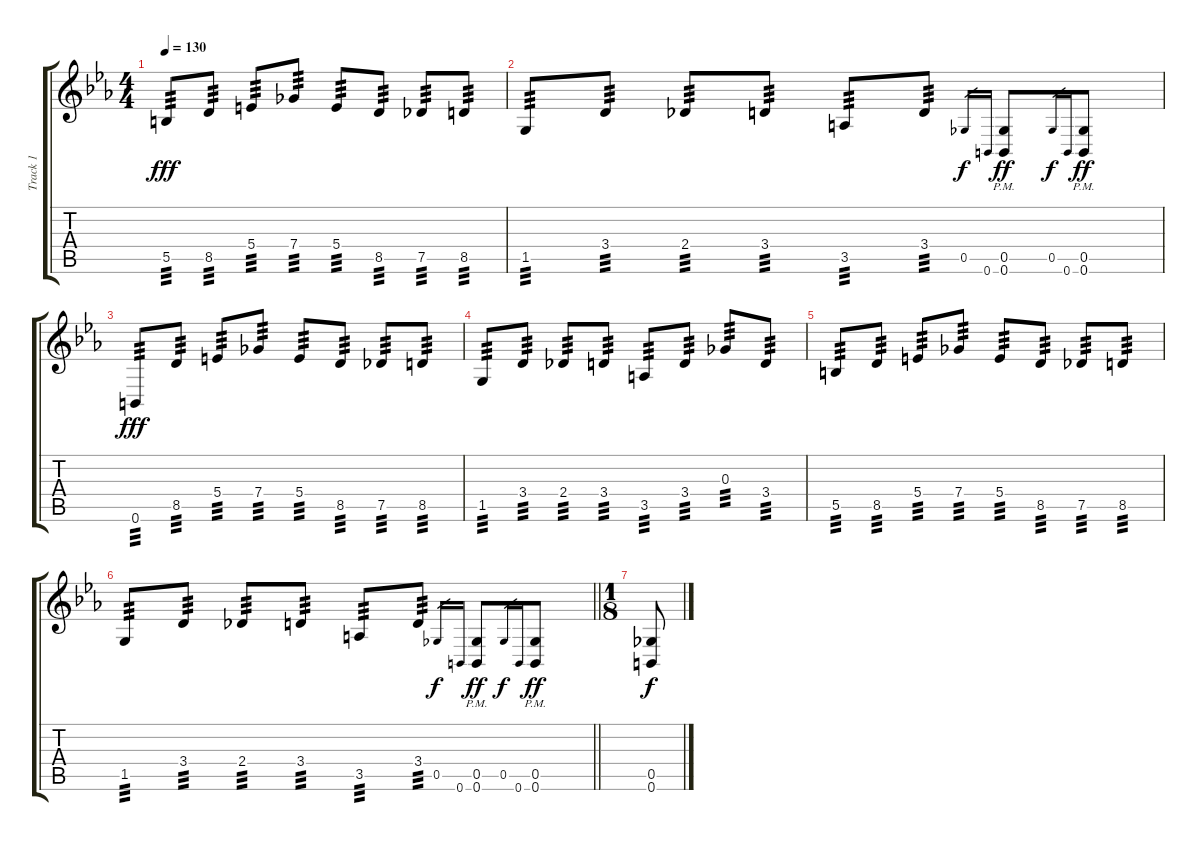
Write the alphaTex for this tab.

\track ("Track 1" "Track 1") {instrument distortionguitar}
\staff {score tabs}
\tuning (E4 B3 Gb3 B2 Gb2 B1) {hide}
\ts (4 4)
\tempo 130
\clef g2
\ks eb
5.5.8{tp 3 dy fff} 8.5.8{tp 3} 5.4.8{tp 3} 7.4.8{tp 3} 5.4.8{tp 3} 8.5.8{tp 3} 7.5.8{tp 3} 8.5.8{tp 3} |
1.5.8{tp 3} 3.4.8{tp 3} 2.4.8{tp 3} 3.4.8{tp 3} 3.5.8{tp 3} 3.4.8{tp 3} 0.5.16{gr dy f} 0.6.16{gr} (0.5{pm} 0.6{pm}).8{dy ff} 0.5.16{gr dy f} 0.6.16{gr} (0.5{pm} 0.6{pm}).8{dy ff} |
0.6.8{tp 3 dy fff} 8.5.8{tp 3} 5.4.8{tp 3} 7.4.8{tp 3} 5.4.8{tp 3} 8.5.8{tp 3} 7.5.8{tp 3} 8.5.8{tp 3} |
1.5.8{tp 3} 3.4.8{tp 3} 2.4.8{tp 3} 3.4.8{tp 3} 3.5.8{tp 3} 3.4.8{tp 3} 0.3.8{tp 3} 3.4.8{tp 3} |
5.5.8{tp 3} 8.5.8{tp 3} 5.4.8{tp 3} 7.4.8{tp 3} 5.4.8{tp 3} 8.5.8{tp 3} 7.5.8{tp 3} 8.5.8{tp 3} |
\barLineRight lightlight
1.5.8{tp 3} 3.4.8{tp 3} 2.4.8{tp 3} 3.4.8{tp 3} 3.5.8{tp 3} 3.4.8{tp 3} 0.5.16{gr dy f} 0.6.16{gr} (0.5{pm} 0.6{pm}).8{dy ff} 0.5.16{gr dy f} 0.6.16{gr} (0.5{pm} 0.6{pm}).8{dy ff} |
\ts (1 8)
(0.5 0.6).8{dy f}
